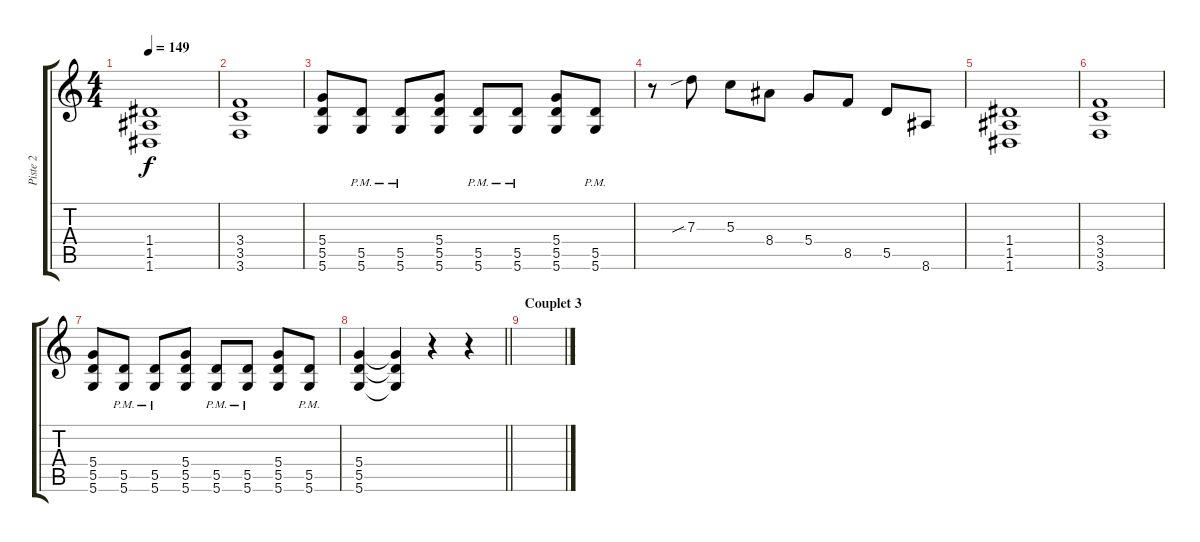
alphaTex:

\track ("Piste 2" "Piste 2") {instrument electricguitarclean}
\staff {score tabs}
\tuning (E4 B3 G3 D3 A2 D2) {hide}
\ts (4 4)
\tempo 149
\clef g2
\ks c
(1.4 1.5 1.6).1{dy f} |
(3.4 3.5 3.6).1 |
(5.4 5.5 5.6).8 (5.5{pm} 5.6{pm}).8 (5.5{pm} 5.6{pm}).8 (5.4 5.5 5.6).8 (5.5{pm} 5.6{pm}).8 (5.5{pm} 5.6{pm}).8 (5.4 5.5 5.6).8 (5.5{pm} 5.6{pm}).8 |
r.8 7.3{sib}.8 5.3.8 8.4.8 5.4.8 8.5.8 5.5.8 8.6.8 |
(1.4 1.5 1.6).1 |
(3.4 3.5 3.6).1 |
(5.4 5.5 5.6).8 (5.5{pm} 5.6{pm}).8 (5.5{pm} 5.6{pm}).8 (5.4 5.5 5.6).8 (5.5{pm} 5.6{pm}).8 (5.5{pm} 5.6{pm}).8 (5.4 5.5 5.6).8 (5.5{pm} 5.6{pm}).8 |
\barLineRight lightlight
(5.4 5.5 5.6).4 (5.4{t} 5.5{t} 5.6{t}).4 r.4 r.4 |
\section ("" "Couplet 3")
